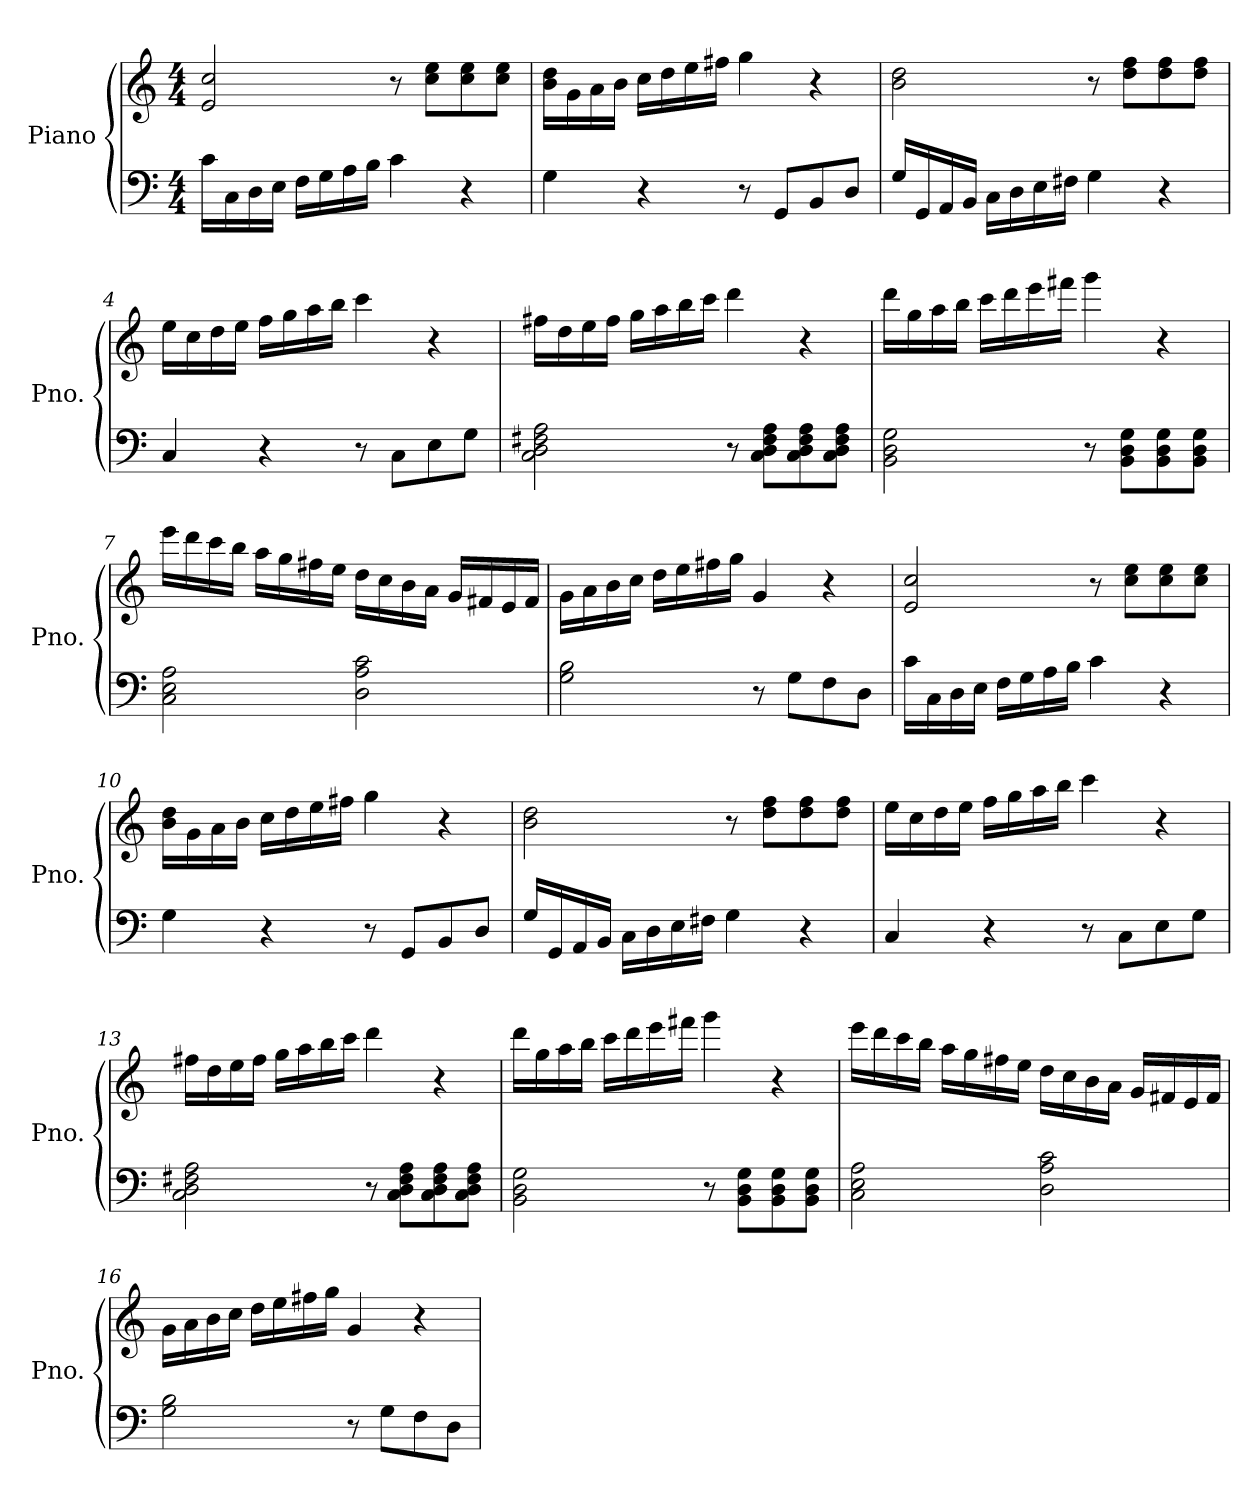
**kern	**kern
*part1	*part1
*staff2	*staff1
*I"Piano	*
*I'Pno.	*
*clefF4	*clefG2
*k[]	*k[]
*M4/4	*M4/4
=1	=1
16c\LL	2e/ 2cc/
16C\	.
16D\	.
16E\JJ	.
16F\LL	.
16G\	.
16A\	.
16B\JJ	.
4c\	8r
.	8cc\ 8ee\L
4r	8cc\ 8ee\
.	8cc\ 8ee\J
=2	=2
4G\	16b\ 16dd\LL
.	16g\
.	16a\
.	16b\JJ
4r	16cc\LL
.	16dd\
.	16ee\
.	16ff#X\JJ
8r	4gg\
8GG/L	.
8BB/	4r
8D/J	.
=3	=3
16G/LL	2b\ 2dd\
16GG/	.
16AA/	.
16BB/JJ	.
16C\LL	.
16D\	.
16E\	.
16F#X\JJ	.
4G\	8r
.	8dd\ 8ff\L
4r	8dd\ 8ff\
.	8dd\ 8ff\J
!!LO:LB:g=z
=4	=4
4C/	16ee\LL
.	16cc\
.	16dd\
.	16ee\JJ
4r	16ff\LL
.	16gg\
.	16aa\
.	16bb\JJ
8r	4ccc\
8C\L	.
8E\	4r
8G\J	.
=5	=5
2C\ 2D\ 2F#X\ 2A\	16ff#X\LL
.	16dd\
.	16ee\
.	16ff#\JJ
.	16gg\LL
.	16aa\
.	16bb\
.	16ccc\JJ
8r	4ddd\
8C\ 8D\ 8F#\ 8A\L	.
8C\ 8D\ 8F#\ 8A\	4r
8C\ 8D\ 8F#\ 8A\J	.
=6	=6
2BB\ 2D\ 2G\	16ddd\LL
.	16gg\
.	16aa\
.	16bb\JJ
.	16ccc\LL
.	16ddd\
.	16eee\
.	16fff#X\JJ
8r	4ggg\
8BB\ 8D\ 8G\L	.
8BB\ 8D\ 8G\	4r
8BB\ 8D\ 8G\J	.
!!LO:LB:g=z
=7	=7
2C\ 2E\ 2A\	16eee\LL
.	16ddd\
.	16ccc\
.	16bb\JJ
.	16aa\LL
.	16gg\
.	16ff#X\
.	16ee\JJ
2D\ 2A\ 2c\	16dd\LL
.	16cc\
.	16b\
.	16a\JJ
.	16g/LL
.	16f#X/
.	16e/
.	16f#/JJ
=8	=8
2G\ 2B\	16g\LL
.	16a\
.	16b\
.	16cc\JJ
.	16dd\LL
.	16ee\
.	16ff#X\
.	16gg\JJ
8r	4g/
8G\L	.
8F\	4r
8D\J	.
=9	=9
16c\LL	2e/ 2cc/
16C\	.
16D\	.
16E\JJ	.
16F\LL	.
16G\	.
16A\	.
16B\JJ	.
4c\	8r
.	8cc\ 8ee\L
4r	8cc\ 8ee\
.	8cc\ 8ee\J
!!LO:LB:g=z
=10	=10
4G\	16b\ 16dd\LL
.	16g\
.	16a\
.	16b\JJ
4r	16cc\LL
.	16dd\
.	16ee\
.	16ff#X\JJ
8r	4gg\
8GG/L	.
8BB/	4r
8D/J	.
=11	=11
16G/LL	2b\ 2dd\
16GG/	.
16AA/	.
16BB/JJ	.
16C\LL	.
16D\	.
16E\	.
16F#X\JJ	.
4G\	8r
.	8dd\ 8ff\L
4r	8dd\ 8ff\
.	8dd\ 8ff\J
=12	=12
4C/	16ee\LL
.	16cc\
.	16dd\
.	16ee\JJ
4r	16ff\LL
.	16gg\
.	16aa\
.	16bb\JJ
8r	4ccc\
8C\L	.
8E\	4r
8G\J	.
!!LO:LB:g=z
=13	=13
2C\ 2D\ 2F#X\ 2A\	16ff#X\LL
.	16dd\
.	16ee\
.	16ff#\JJ
.	16gg\LL
.	16aa\
.	16bb\
.	16ccc\JJ
8r	4ddd\
8C\ 8D\ 8F#\ 8A\L	.
8C\ 8D\ 8F#\ 8A\	4r
8C\ 8D\ 8F#\ 8A\J	.
=14	=14
2BB\ 2D\ 2G\	16ddd\LL
.	16gg\
.	16aa\
.	16bb\JJ
.	16ccc\LL
.	16ddd\
.	16eee\
.	16fff#X\JJ
8r	4ggg\
8BB\ 8D\ 8G\L	.
8BB\ 8D\ 8G\	4r
8BB\ 8D\ 8G\J	.
!!LO:PB:g=z
=15	=15
2C\ 2E\ 2A\	16eee\LL
.	16ddd\
.	16ccc\
.	16bb\JJ
.	16aa\LL
.	16gg\
.	16ff#X\
.	16ee\JJ
2D\ 2A\ 2c\	16dd\LL
.	16cc\
.	16b\
.	16a\JJ
.	16g/LL
.	16f#X/
.	16e/
.	16f#/JJ
=16	=16
2G\ 2B\	16g\LL
.	16a\
.	16b\
.	16cc\JJ
.	16dd\LL
.	16ee\
.	16ff#X\
.	16gg\JJ
8r	4g/
8G\L	.
8F\	4r
8D\J	.
=	=
*-	*-
